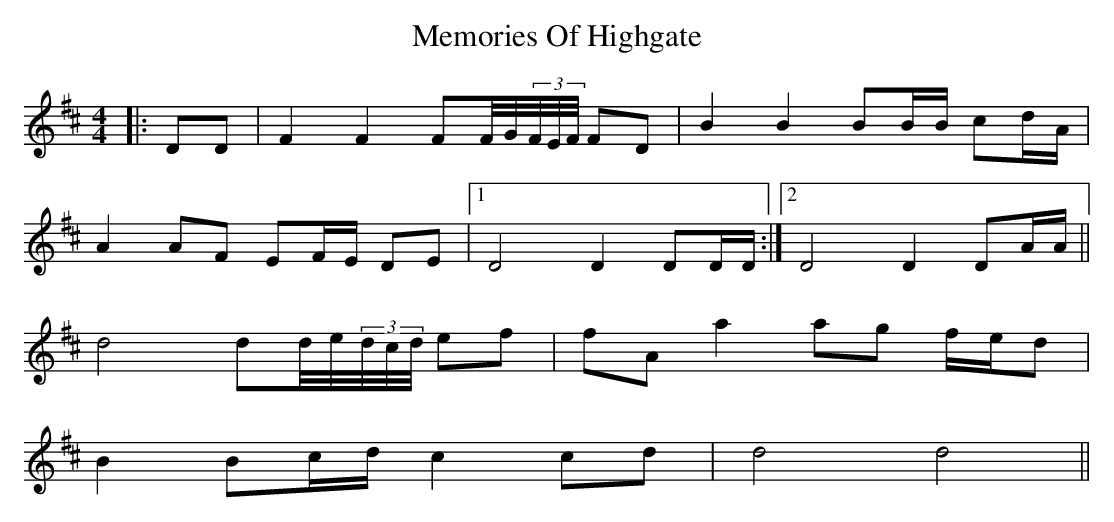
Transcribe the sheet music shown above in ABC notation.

X:1
T: Memories Of Highgate
M: 4/4
L: 1/8
K: Dmaj
|:DD|F2 F2 FF//G//(3F//E//F// FD|B2 B2 BB/B/ cd/A/|
A2 AF EF/E/ DE|1 D4 D2 DD/D/:|2 D4 D2 DA/A/||
d4 dd//e//(3d//c//d// ef|fA a2 ag f/e/d|
B2 Bc/d/ c2 cd|d4 d4||
